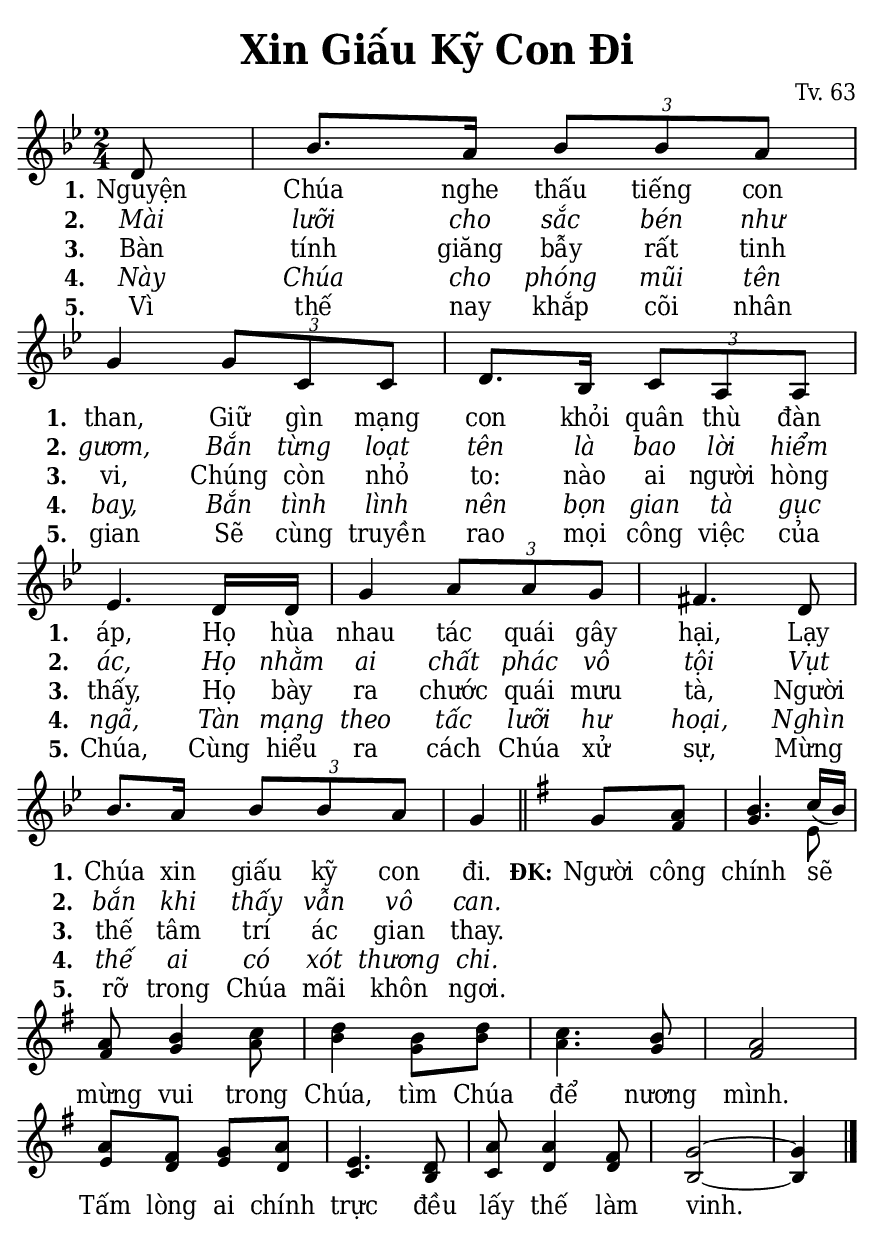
% Cài đặt chung\
\version "2.22.1"
\include "english.ly"

\header {
  title = \markup { \fontsize #1 "Xin Giấu Kỹ Con Đi" }
  composer = "Tv. 63"
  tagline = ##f
}

% mã nguồn cho những chức năng chưa hỗ trợ trong phiên bản lilypond hiện tại
% cung cấp bởi cộng đồng lilypond khi gửi email đến lilypond-user@gnu.org
% Đổi kích thước nốt cho bè phụ
notBePhu =
#(define-music-function (font-size music) (number? ly:music?)
   (for-some-music
     (lambda (m)
       (if (music-is-of-type? m 'rhythmic-event)
           (begin
             (set! (ly:music-property m 'tweaks)
                   (cons `(font-size . ,font-size)
                         (ly:music-property m 'tweaks)))
             #t)
           #f))
     music)
   music)

% in số phiên khúc trên mỗi dòng
#(define (add-grob-definition grob-name grob-entry)
     (set! all-grob-descriptions
           (cons ((@@ (lily) completize-grob-entry)
                  (cons grob-name grob-entry))
                 all-grob-descriptions)))

#(add-grob-definition
    'StanzaNumberSpanner
    `((direction . ,LEFT)
      (font-series . bold)
      (padding . 1.0)
      (side-axis . ,X)
      (stencil . ,ly:text-interface::print)
      (X-offset . ,ly:side-position-interface::x-aligned-side)
      (Y-extent . ,grob::always-Y-extent-from-stencil)
      (meta . ((class . Spanner)
               (interfaces . (font-interface
                              side-position-interface
                              stanza-number-interface
                              text-interface))))))

\layout {
    \context {
      \Global
      \grobdescriptions #all-grob-descriptions
    }
    \context {
      \Score
      \remove Stanza_number_align_engraver
      \consists
        #(lambda (context)
           (let ((texts '())
                 (syllables '()))
             (make-engraver
              (acknowledgers
               ((stanza-number-interface engraver grob source-engraver)
                  (set! texts (cons grob texts)))
               ((lyric-syllable-interface engraver grob source-engraver)
                  (set! syllables (cons grob syllables))))
              ((stop-translation-timestep engraver)
                 (for-each
                  (lambda (text)
                    (for-each
                     (lambda (syllable)
                       (ly:pointer-group-interface::add-grob
                        text
                        'side-support-elements
                        syllable))
                     syllables))
                  texts)
                 (set! syllables '())))))
    }
    \context {
      \Lyrics
      \remove Stanza_number_engraver
      \consists
        #(lambda (context)
           (let ((text #f)
                 (last-stanza #f))
             (make-engraver
              ((process-music engraver)
                 (let ((stanza (ly:context-property context 'stanza #f)))
                   (if (and stanza (not (equal? stanza last-stanza)))
                       (let ((column (ly:context-property context
'currentCommandColumn)))
                         (set! last-stanza stanza)
                         (if text
                             (ly:spanner-set-bound! text RIGHT column))
                         (set! text (ly:engraver-make-grob engraver
'StanzaNumberSpanner '()))
                         (ly:grob-set-property! text 'text stanza)
                         (ly:spanner-set-bound! text LEFT column)))))
              ((finalize engraver)
                 (if text
                     (let ((column (ly:context-property context
'currentCommandColumn)))
                       (ly:spanner-set-bound! text RIGHT column)))))))
      \override StanzaNumberSpanner.horizon-padding = 10000
    }
}

stanzaReminderOff =
  \temporary \override StanzaNumberSpanner.after-line-breaking =
     #(lambda (grob)
        ;; Can be replaced with (not (first-broken-spanner? grob)) in 2.23.
        (if (let ((siblings (ly:spanner-broken-into (ly:grob-original grob))))
              (and (pair? siblings)
                   (not (eq? grob (car siblings)))))
            (ly:grob-suicide! grob)))

stanzaReminderOn = \undo \stanzaReminderOff
% kết thúc mã nguồn

% Nhạc phiên khúc
nhacPhienKhucSop = \relative c' {
  \partial 8 d8 |
  bf'8. a16 \tuplet 3/2 { bf8 bf a } |
  g4 \tuplet 3/2 { g8 c, c } |
  d8. bf16 \tuplet 3/2 { c8 a a } |
  ef'4. d16 d |
  g4 \tuplet 3/2 { a8 a g } |
  fs4. d8 |
  bf'8. a16 \tuplet 3/2 { bf8 bf a } |
  \partial 4 g4 \bar "||"
  
  \set Staff.printKeyCancellation = ##f
  \set Staff.explicitKeySignatureVisibility = #end-of-line-invisible
  \key g \major
  \partial 4 g8 a |
  b4. c16 _(b) |
  a8 b4 c8 |
  d4 b8 d |
  c4. b8 |
  a2 |
  a8 fs g a |
  e4. d8 |
  a' a4 fs8 |
  g2 ~ |
  g4 \bar "|."
}

nhacPhienKhucAlto = \relative c'' {
  r8 |
  R2*7
  r4
  
  \set Staff.printKeyCancellation = ##f
  \set Staff.explicitKeySignatureVisibility = #end-of-line-invisible
  \key g \major
  g8 fs |
  g4. e8 |
  fs g4 a8 |
  b4 g8 b |
  a4. g8 |
  fs2 |
  e8 d e d |
  c4. b8 |
  c d4 d8 |
  b2 ~ |
  b4
}

% Lời phiên khúc
loiPhienKhucSop = \lyrics {
  <<
    {
      \set stanza = "1."
      Nguyện Chúa nghe thấu tiếng con than,
      Giữ gìn mạng con khỏi quân thù đàn áp,
      Họ hùa nhau tác quái gây hại,
      Lạy Chúa xin giấu kỹ con đi.
    }
    \new Lyrics {
	    \set associatedVoice = "beSop"
	    \set stanza = "2."
      \override Lyrics.LyricText.font-shape = #'italic
	    Mài lưỡi cho sắc bén như gươm,
	    Bắn từng loạt tên là bao lời hiểm ác,
	    Họ nhằm ai chất phác vô tội
	    Vụt bắn khi thấy vẫn vô can.
    }
    \new Lyrics {
	    \set associatedVoice = "beSop"
	    \set stanza = "3."
	    Bàn tính giăng bẫy rất tinh vi,
	    Chúng còn nhỏ to: nào ai người hòng thấy,
	    Họ bày ra chước quái mưu tà,
	    Người thế tâm trí ác gian thay.
    }
    \new Lyrics {
	    \set associatedVoice = "beSop"
	    \set stanza = "4."
      \override Lyrics.LyricText.font-shape = #'italic
	    Này Chúa cho phóng mũi tên bay,
	    Bắn tình lình nên bọn gian tà gục ngã,
	    Tàn mạng theo tấc lưỡi hư hoại,
	    Nghìn thế ai có xót thương chi.
    }
    \new Lyrics {
	    \set associatedVoice = "beSop"
	    \set stanza = "5."
	    Vì thế nay khắp cõi nhân gian
	    Sẽ cùng truyền rao mọi công việc của Chúa,
	    Cùng hiểu ra cách Chúa xử sự,
	    Mừng rỡ trong Chúa mãi khôn ngơi.
    }
  >>
  \stanzaReminderOff
  \set stanza = "ĐK:"
  Người công chính sẽ mừng vui trong Chúa,
  tìm Chúa để nương mình.
  Tấm lòng ai chính trực đều lấy thế làm vinh.
}

% Dàn trang
\paper {
  #(set-paper-size "a5")
  top-margin = 3\mm
  bottom-margin = 3\mm
  left-margin = 3\mm
  right-margin = 3\mm
  indent = #0
  #(define fonts
	 (make-pango-font-tree "Deja Vu Serif Condensed"
	 		       "Deja Vu Serif Condensed"
			       "Deja Vu Serif Condensed"
			       (/ 20 20)))
  print-page-number = ##f
  page-count = 1
}

TongNhip = {
  \key bf \major \time 2/4
  \set Timing.beamExceptions = #'()
  \set Timing.baseMoment = #(ly:make-moment 1/4)
}

\score {
  \new ChoirStaff <<
    \new Staff \with {
        \consists "Merge_rests_engraver"
        printPartCombineTexts = ##f
      }
      <<
      \new Voice \TongNhip \partCombine 
        \nhacPhienKhucSop
        \notBePhu -1 { \nhacPhienKhucAlto }
      \new NullVoice = beSop \nhacPhienKhucSop
      \new Lyrics \lyricsto beSop \loiPhienKhucSop
      >>
  >>
  \layout {
    \override Lyrics.LyricSpace.minimum-distance = #1.5
    \override Score.BarNumber.break-visibility = ##(#f #f #f)
    \override Score.SpacingSpanner.uniform-stretching = ##t
  } 
}
